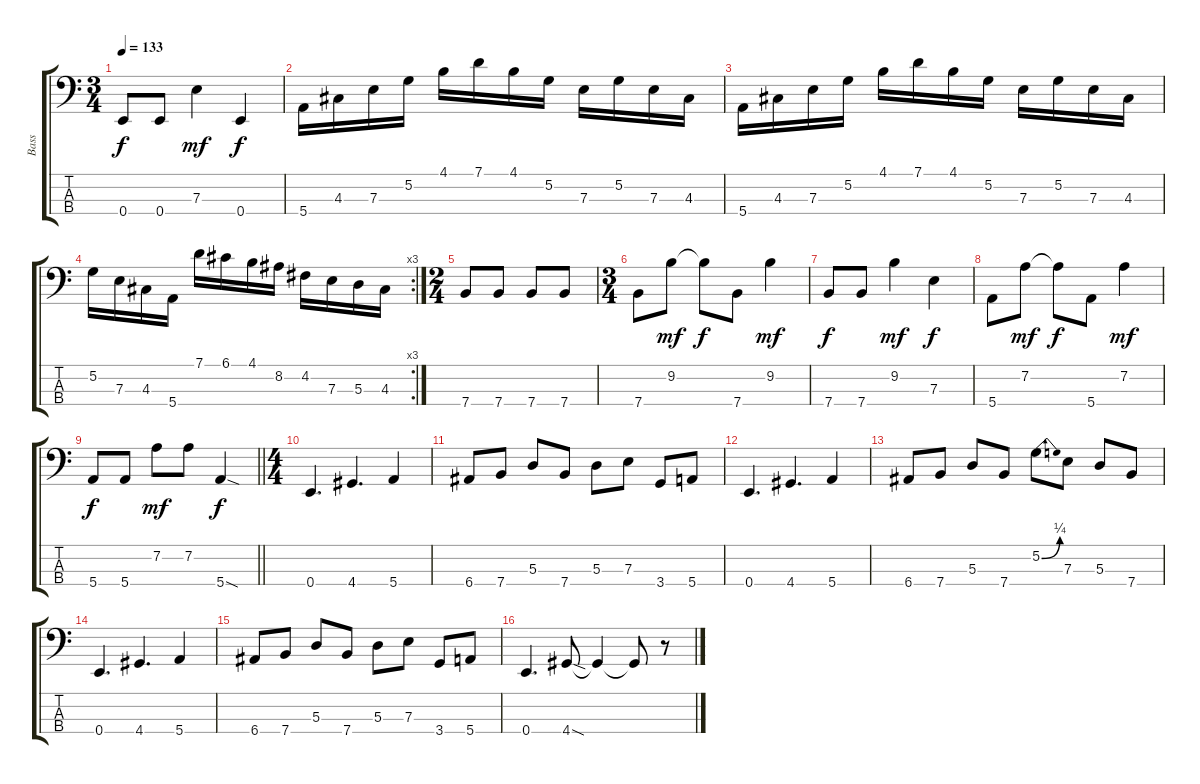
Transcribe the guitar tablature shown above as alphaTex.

\track ("Bass" "Bass") {instrument electricbassfinger}
\staff {score tabs}
\tuning (G2 D2 A1 E1) {hide}
\ts (3 4)
\tempo 133
\clef f4
\ks c
0.4.8{dy f} 0.4.8 7.3.4{dy mf} 0.4.4{dy f} |
5.4.16 4.3.16 7.3.16 5.2.16 4.1.16 7.1.16 4.1.16 5.2.16 7.3.16 5.2.16 7.3.16 4.3.16 |
5.4.16 4.3.16 7.3.16 5.2.16 4.1.16 7.1.16 4.1.16 5.2.16 7.3.16 5.2.16 7.3.16 4.3.16 |
\rc 3
5.2.16 7.3.16 4.3.16 5.4.16 7.1.16 6.1.16 4.1.16 8.2.16 4.2.16 7.3.16 5.3.16 4.3.16 |
\ts (2 4)
7.4.8 7.4.8 7.4.8 7.4.8 |
\ts (3 4)
7.4.8 9.2.8{dy mf} 9.2{t}.8{dy f} 7.4.8 9.2.4{dy mf} |
7.4.8{dy f} 7.4.8 9.2.4{dy mf} 7.3.4{dy f} |
5.4.8 7.2.8{dy mf} 7.2{t}.8{dy f} 5.4.8 7.2.4{dy mf} |
\barLineRight lightlight
5.4.8{dy f} 5.4.8 7.2.8{dy mf} 7.2.8 5.4{sod}.4{dy f} |
\ts (4 4)
0.4.4{d} 4.4.4{d} 5.4.4 |
6.4.8 7.4.8 5.3.8 7.4.8 5.3.8 7.3.8 3.4.8 5.4.8 |
0.4.4{d} 4.4.4{d} 5.4.4 |
6.4.8 7.4.8 5.3.8 7.4.8 5.2{be (bend 0 0 60 1)}.8 7.3.8 5.3.8 7.4.8 |
0.4.4{d} 4.4.4{d} 5.4.4 |
6.4.8 7.4.8 5.3.8 7.4.8 5.3.8 7.3.8 3.4.8 5.4.8 |
0.4.4{d} 4.4{sod}.8 4.4{t}.4 4.4{t}.8 r.8
